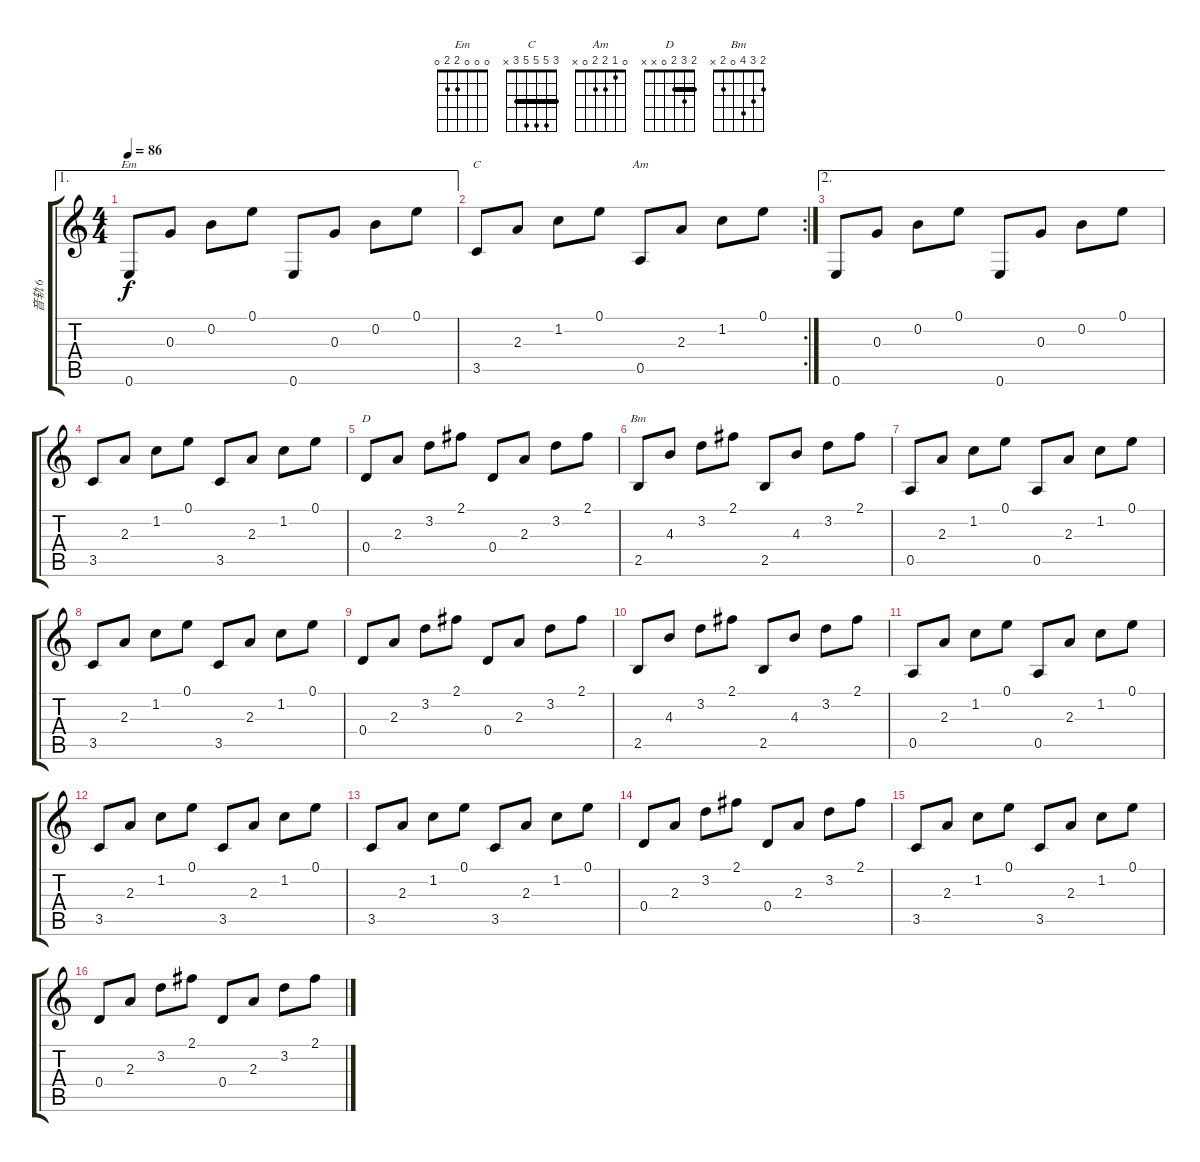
\track ("音轨 6" "音轨 6") {instrument acousticguitarsteel}
\staff {score tabs}
\tuning (E4 B3 G3 D3 A2 E2) {hide}
\chord ("Em" 0 0 0 2 2 0)
\chord ("C" 3 5 5 5 3 x) {barre 3}
\chord ("Am" 0 1 2 2 0 x)
\chord ("D" 2 3 2 0 x x) {barre 2}
\chord ("Bm" 2 3 4 0 2 x)
\ae 1
\ts (4 4)
\tempo 86
\clef g2
\ks c
0.6.8{ch "Em" dy f} 0.3.8 0.2.8 0.1.8 0.6.8 0.3.8 0.2.8 0.1.8 |
\rc 2
3.5.8{ch "C"} 2.3.8 1.2.8 0.1.8 0.5.8{ch "Am"} 2.3.8 1.2.8 0.1.8 |
\ae 2
0.6.8 0.3.8 0.2.8 0.1.8 0.6.8 0.3.8 0.2.8 0.1.8 |
3.5.8 2.3.8 1.2.8 0.1.8 3.5.8 2.3.8 1.2.8 0.1.8 |
0.4.8{ch "D"} 2.3.8 3.2.8 2.1.8 0.4.8 2.3.8 3.2.8 2.1.8 |
2.5.8{ch "Bm"} 4.3.8 3.2.8 2.1.8 2.5.8 4.3.8 3.2.8 2.1.8 |
0.5.8 2.3.8 1.2.8 0.1.8 0.5.8 2.3.8 1.2.8 0.1.8 |
3.5.8 2.3.8 1.2.8 0.1.8 3.5.8 2.3.8 1.2.8 0.1.8 |
0.4.8 2.3.8 3.2.8 2.1.8 0.4.8 2.3.8 3.2.8 2.1.8 |
2.5.8 4.3.8 3.2.8 2.1.8 2.5.8 4.3.8 3.2.8 2.1.8 |
0.5.8 2.3.8 1.2.8 0.1.8 0.5.8 2.3.8 1.2.8 0.1.8 |
3.5.8 2.3.8 1.2.8 0.1.8 3.5.8 2.3.8 1.2.8 0.1.8 |
3.5.8 2.3.8 1.2.8 0.1.8 3.5.8 2.3.8 1.2.8 0.1.8 |
0.4.8 2.3.8 3.2.8 2.1.8 0.4.8 2.3.8 3.2.8 2.1.8 |
3.5.8 2.3.8 1.2.8 0.1.8 3.5.8 2.3.8 1.2.8 0.1.8 |
0.4.8 2.3.8 3.2.8 2.1.8 0.4.8 2.3.8 3.2.8 2.1.8
